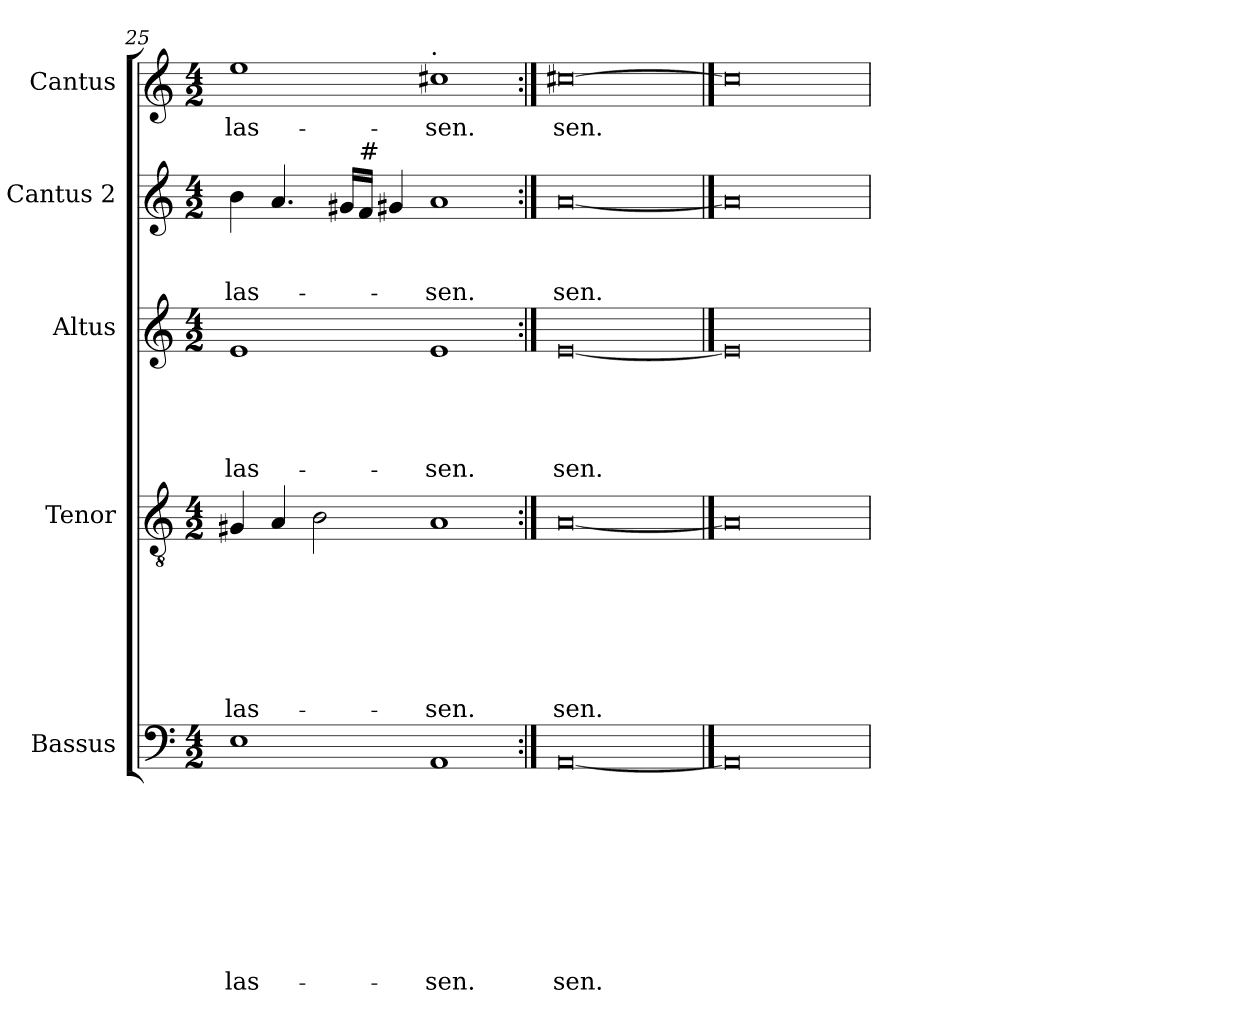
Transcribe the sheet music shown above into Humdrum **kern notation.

**kern	**text	**text	**text	**text	**text	**text	**text	**text	**text	**kern	**text	**text	**text	**text	**text	**text	**text	**kern	**text	**text	**text	**text	**text	**kern	**text	**text	**text	**kern	**text
*part5	*part5	*part5	*part5	*part5	*part5	*part5	*part5	*part5	*part5	*part4	*part4	*part4	*part4	*part4	*part4	*part4	*part4	*part3	*part3	*part3	*part3	*part3	*part3	*part2	*part2	*part2	*part2	*part1	*part1
*staff5	*staff5	*staff5	*staff5	*staff5	*staff5	*staff5	*staff5	*staff5	*staff5	*staff4	*staff4	*staff4	*staff4	*staff4	*staff4	*staff4	*staff4	*staff3	*staff3	*staff3	*staff3	*staff3	*staff3	*staff2	*staff2	*staff2	*staff2	*staff1	*staff1
*I"Bassus	*	*	*	*	*	*	*	*	*	*I"Tenor	*	*	*	*	*	*	*	*I"Altus	*	*	*	*	*	*I"Cantus 2	*	*	*	*I"Cantus	*
*I'B.	*	*	*	*	*	*	*	*	*	*I'T.	*	*	*	*	*	*	*	*I'A.	*	*	*	*	*	*I'C. 2	*	*	*	*I'C.	*
*clefF4	*	*	*	*	*	*	*	*	*	*clefGv2	*	*	*	*	*	*	*	*clefG2	*	*	*	*	*	*clefG2	*	*	*	*clefG2	*
*k[]	*	*	*	*	*	*	*	*	*	*k[]	*	*	*	*	*	*	*	*k[]	*	*	*	*	*	*k[]	*	*	*	*k[]	*
*C:	*	*	*	*	*	*	*	*	*	*C:	*	*	*	*	*	*	*	*C:	*	*	*	*	*	*C:	*	*	*	*C:	*
*M4/2	*	*	*	*	*	*	*	*	*	*M4/2	*	*	*	*	*	*	*	*M4/2	*	*	*	*	*	*M4/2	*	*	*	*M4/2	*
=25	=25	=25	=25	=25	=25	=25	=25	=25	=25	=25	=25	=25	=25	=25	=25	=25	=25	=25	=25	=25	=25	=25	=25	=25	=25	=25	=25	=25	=25
!	!	!	!	!	!	!	!	!	!LO:LY:b	!	!	!	!	!	!	!	!LO:LY:b	!	!	!	!	!	!LO:LY:b	!	!	!	!LO:LY:b	!	!LO:LY:b
1E	.	.	.	.	.	.	.	.	-las-	4G#X/	.	.	.	.	.	.	-las-	1e	.	.	.	.	-las-	4b\	.	.	-las-	1ee	-las-
.	.	.	.	.	.	.	.	.	.	4A/	.	.	.	.	.	.	.	.	.	.	.	.	.	4.a/	.	.	.	.	.
.	.	.	.	.	.	.	.	.	.	2B\	.	.	.	.	.	.	.	.	.	.	.	.	.	.	.	.	.	.	.
.	.	.	.	.	.	.	.	.	.	.	.	.	.	.	.	.	.	.	.	.	.	.	.	16g#X/LL	.	.	.	.	.
!	!	!	!	!	!	!	!	!	!	!	!	!	!	!	!	!	!	!	!	!	!	!	!	!LO:TX:a:t=#	!	!	!	!	!
.	.	.	.	.	.	.	.	.	.	.	.	.	.	.	.	.	.	.	.	.	.	.	.	16f/JJ	.	.	.	.	.
.	.	.	.	.	.	.	.	.	.	.	.	.	.	.	.	.	.	.	.	.	.	.	.	4g#X/	.	.	.	.	.
!	!	!	!	!	!	!	!	!	!	!	!	!	!	!	!	!	!	!	!	!	!	!	!	!	!	!	!	!LO:TX:a:t=.	!
!	!	!	!	!	!	!	!	!	!LO:LY:b	!	!	!	!	!	!	!	!LO:LY:b	!	!	!	!	!	!LO:LY:b	!	!	!	!LO:LY:b	!	!LO:LY:b
1AA	.	.	.	.	.	.	.	.	-sen.	1A	.	.	.	.	.	.	-sen.	1e	.	.	.	.	-sen.	1a	.	.	-sen.	1cc#X>	-sen.
=26:|!	=26:|!	=26:|!	=26:|!	=26:|!	=26:|!	=26:|!	=26:|!	=26:|!	=26:|!	=26:|!	=26:|!	=26:|!	=26:|!	=26:|!	=26:|!	=26:|!	=26:|!	=26:|!	=26:|!	=26:|!	=26:|!	=26:|!	=26:|!	=26:|!	=26:|!	=26:|!	=26:|!	=26:|!	=26:|!
!	!	!	!	!	!	!	!	!	!LO:LY:b	!	!	!	!	!	!	!	!LO:LY:b	!	!	!	!	!	!LO:LY:b	!	!	!	!LO:LY:b	!	!LO:LY:b
[0AA	.	.	.	.	.	.	.	.	sen.	[0A	.	.	.	.	.	.	sen.	[0e	.	.	.	.	sen.	[0a	.	.	sen.	[0cc#X	sen.
==27	==27	==27	==27	==27	==27	==27	==27	==27	==27	==27	==27	==27	==27	==27	==27	==27	==27	==27	==27	==27	==27	==27	==27	==27	==27	==27	==27	==27	==27
0AA]	.	.	.	.	.	.	.	.	.	0A]	.	.	.	.	.	.	.	0e]	.	.	.	.	.	0a]	.	.	.	0cc#]	.
=	=	=	=	=	=	=	=	=	=	=	=	=	=	=	=	=	=	=	=	=	=	=	=	=	=	=	=	=	=
*-	*-	*-	*-	*-	*-	*-	*-	*-	*-	*-	*-	*-	*-	*-	*-	*-	*-	*-	*-	*-	*-	*-	*-	*-	*-	*-	*-	*-	*-
